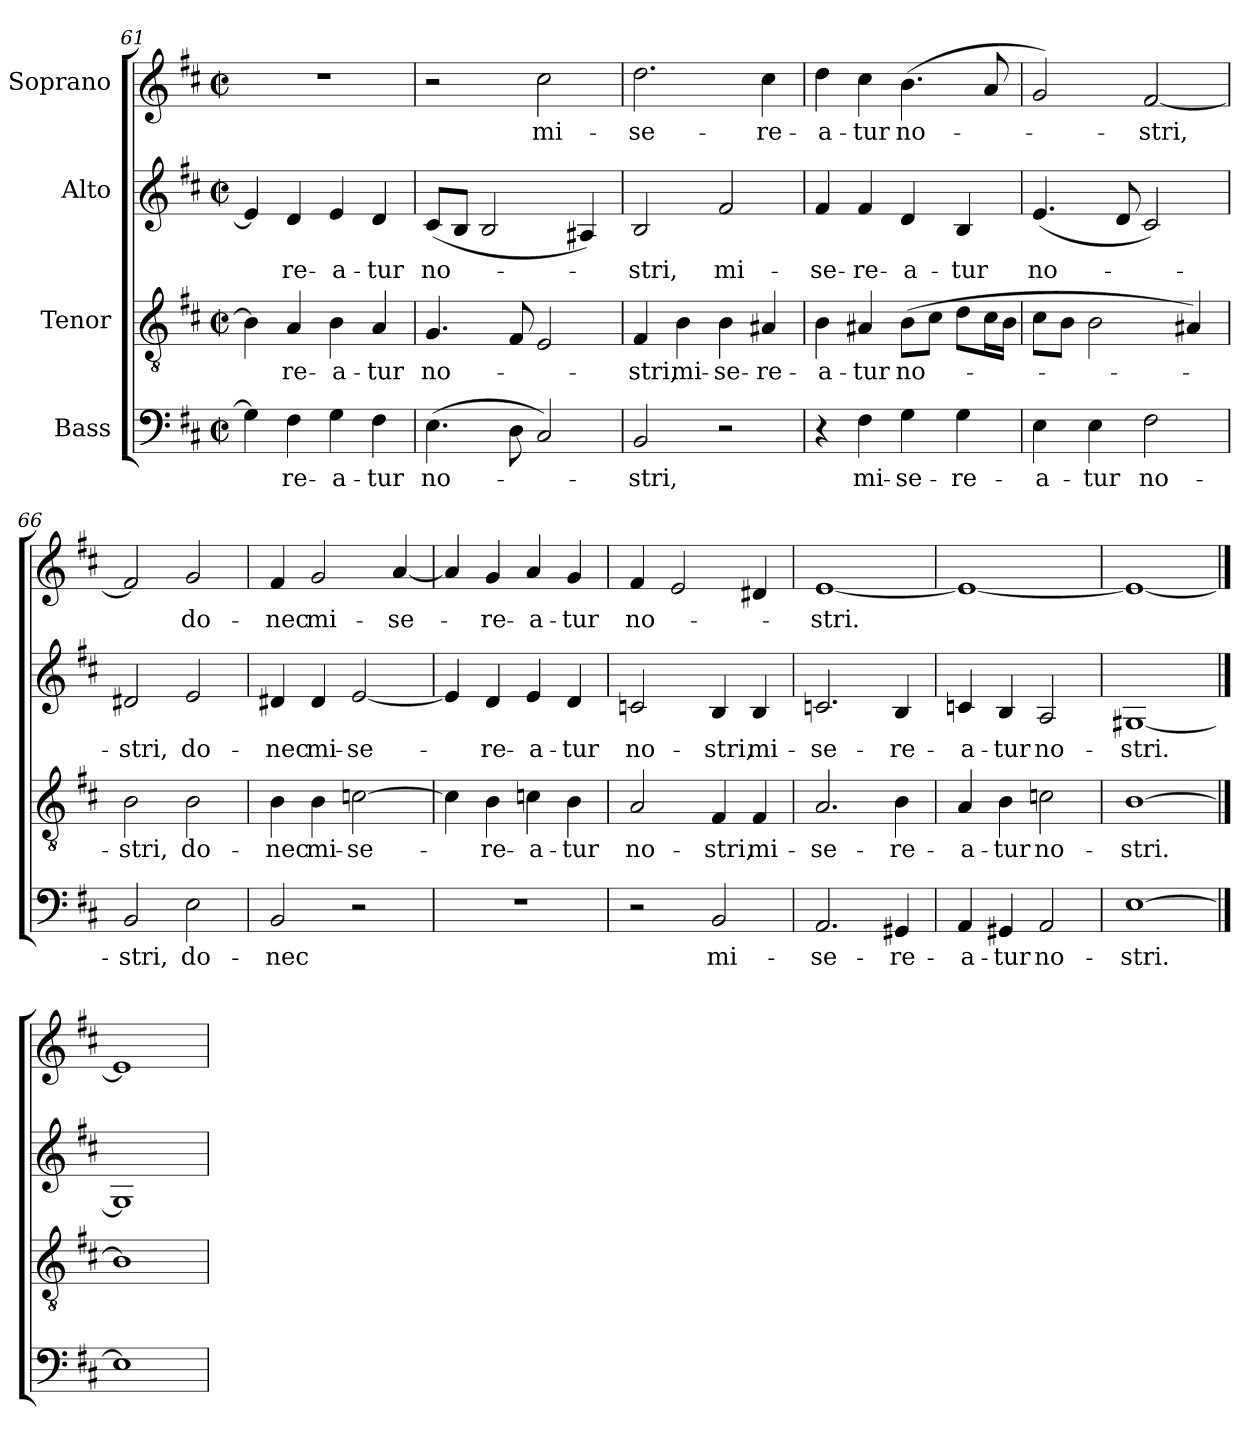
**kern	**text	**kern	**text	**kern	**text	**kern	**text
*part4	*part4	*part3	*part3	*part2	*part2	*part1	*part1
*staff4	*staff4	*staff3	*staff3	*staff2	*staff2	*staff1	*staff1
*I"Bass	*	*I"Tenor	*	*I"Alto	*	*I"Soprano	*
!!LO:LB:g=z
*clefF4	*	*clefGv2	*	*clefG2	*	*clefG2	*
*k[f#c#]	*	*k[f#c#]	*	*k[f#c#]	*	*k[f#c#]	*
*b:	*	*b:	*	*b:	*	*b:	*
*M2/2	*	*M2/2	*	*M2/2	*	*M2/2	*
*met(c|)	*	*met(c|)	*	*met(c|)	*	*met(c|)	*
=61	=61	=61	=61	=61	=61	=61	=61
4G\]	.	4B\]	.	4e/]	.	1r	.
4F#\	-re-	4A/	-re-	4d/	-re-	.	.
4G\	-a-	4B\	-a-	4e/	-a-	.	.
4F#\	-tur	4A/	-tur	4d/	-tur	.	.
=62	=62	=62	=62	=62	=62	=62	=62
(4.E\	no-	4.G/	no-	(8c#/L	no-	2r	.
.	.	.	.	8B/J	.	.	.
.	.	.	.	2B/	.	.	.
8D\	.	8F#/	.	.	.	.	.
2C#/)	.	2E/	.	.	.	2cc#\	mi-
.	.	.	.	4A#X/)	.	.	.
=63	=63	=63	=63	=63	=63	=63	=63
2BB/	-stri,	4F#/	-stri,	2B/	-stri,	2.dd\	-se-
.	.	4B\	mi-	.	.	.	.
2r	.	4B\	-se-	2f#/	mi-	.	.
.	.	4A#X/	-re-	.	.	4cc#\	-re-
=64	=64	=64	=64	=64	=64	=64	=64
4r	.	4B\	-a-	4f#/	-se-	4dd\	-a-
4F#\	mi-	4A#X/	-tur	4f#/	-re-	4cc#\	-tur
4G\	-se-	(8B\L	no-	4d/	-a-	(4.b\	no-
.	.	8c#\J	.	.	.	.	.
4G\	-re-	8d\L	.	4B/	-tur	.	.
.	.	16c#\L	.	.	.	8a/	.
.	.	16B\JJ	.	.	.	.	.
=65	=65	=65	=65	=65	=65	=65	=65
4E\	-a-	8c#\L	.	(4.e/	no-	2g/)	.
.	.	8B\J	.	.	.	.	.
4E\	-tur	2B\	.	.	.	.	.
.	.	.	.	8d/	.	.	.
2F#\	no-	.	.	2c#/)	.	[2f#/	-stri,
.	.	4A#X/)	.	.	.	.	.
!!LO:LB:g=z
=66	=66	=66	=66	=66	=66	=66	=66
2BB/	-stri,	2B\	-stri,	2d#X/	-stri,	2f#/]	.
2E\	do-	2B\	do-	2e/	do-	2g/	do-
=67	=67	=67	=67	=67	=67	=67	=67
2BB/	-nec	4B\	-nec	4d#X/	-nec	4f#/	-nec
.	.	4B\	mi-	4d#/	mi-	2g/	mi-
2r	.	[2cn\	-se-	[2e/	-se-	.	.
.	.	.	.	.	.	[4a/	-se-
=68	=68	=68	=68	=68	=68	=68	=68
1r	.	4c\]	.	4e/]	.	4a/]	.
.	.	4B\	-re-	4d/	-re-	4g/	-re-
.	.	4cn\	-a-	4e/	-a-	4a/	-a-
.	.	4B\	-tur	4d/	-tur	4g/	-tur
=69	=69	=69	=69	=69	=69	=69	=69
2r	.	2A/	no-	2cn/	no-	4f#/	no-
.	.	.	.	.	.	2e/	.
2BB/	mi-	4F#/	-stri,	4B/	-stri,	.	.
.	.	4F#/	mi-	4B/	mi-	4d#X/	.
=70	=70	=70	=70	=70	=70	=70	=70
2.AA/	-se-	2.A/	-se-	2.cn/	-se-	[1e	-stri.
4GG#X/	-re-	4B\	-re-	4B/	-re-	.	.
=71	=71	=71	=71	=71	=71	=71	=71
4AA/	-a-	4A/	-a-	4cn/	-a-	1e_	.
4GG#X/	-tur	4B\	-tur	4B/	-tur	.	.
2AA/	no-	2cn\	no-	2A/	no-	.	.
=72	=72	=72	=72	=72	=72	=72	=72
[1E	-stri.	[1B	-stri.	[1G#X	-stri.	1e_	.
==73	==73	==73	==73	==73	==73	==73	==73
1E]	.	1B]	.	1G#]	.	1e]	.
=	=	=	=	=	=	=	=
*-	*-	*-	*-	*-	*-	*-	*-
